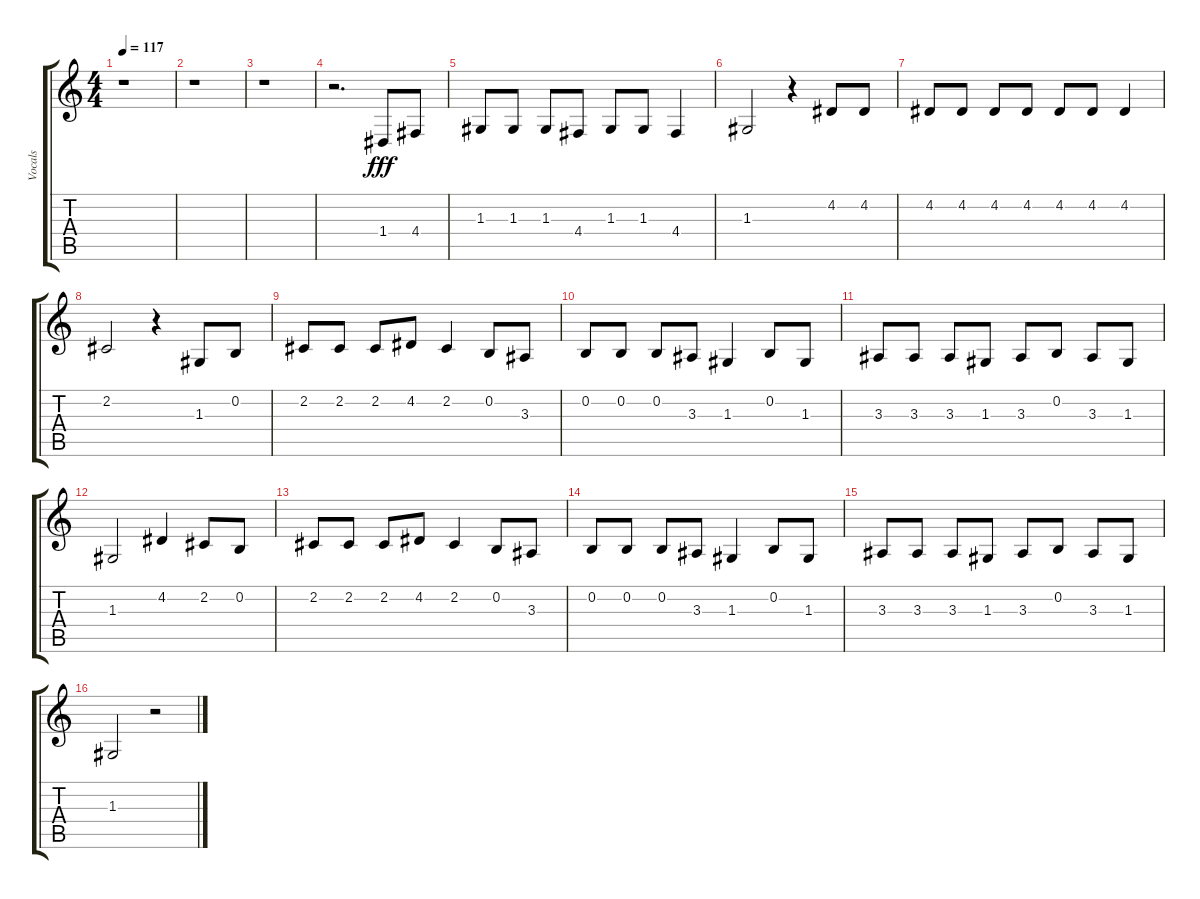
\track ("Vocals" "Vocals") {instrument accordion}
\staff {score tabs}
\tuning (E4 B3 G3 D3 A2 E2) {hide}
\ts (4 4)
\tempo 117
\clef g2
\ks c
r.1{dy fff} |
r.1 |
r.1 |
r.2{d} 1.4.8 4.4.8 |
1.3.8 1.3.8 1.3.8 4.4.8 1.3.8 1.3.8 4.4.4 |
1.3.2 r.4 4.2.8 4.2.8 |
4.2.8 4.2.8 4.2.8 4.2.8 4.2.8 4.2.8 4.2.4 |
2.2.2 r.4 1.3.8 0.2.8 |
2.2.8 2.2.8 2.2.8 4.2.8 2.2.4 0.2.8 3.3.8 |
0.2.8 0.2.8 0.2.8 3.3.8 1.3.4 0.2.8 1.3.8 |
3.3.8 3.3.8 3.3.8 1.3.8 3.3.8 0.2.8 3.3.8 1.3.8 |
1.3.2 4.2.4 2.2.8 0.2.8 |
2.2.8 2.2.8 2.2.8 4.2.8 2.2.4 0.2.8 3.3.8 |
0.2.8 0.2.8 0.2.8 3.3.8 1.3.4 0.2.8 1.3.8 |
3.3.8 3.3.8 3.3.8 1.3.8 3.3.8 0.2.8 3.3.8 1.3.8 |
1.3.2 r.2
